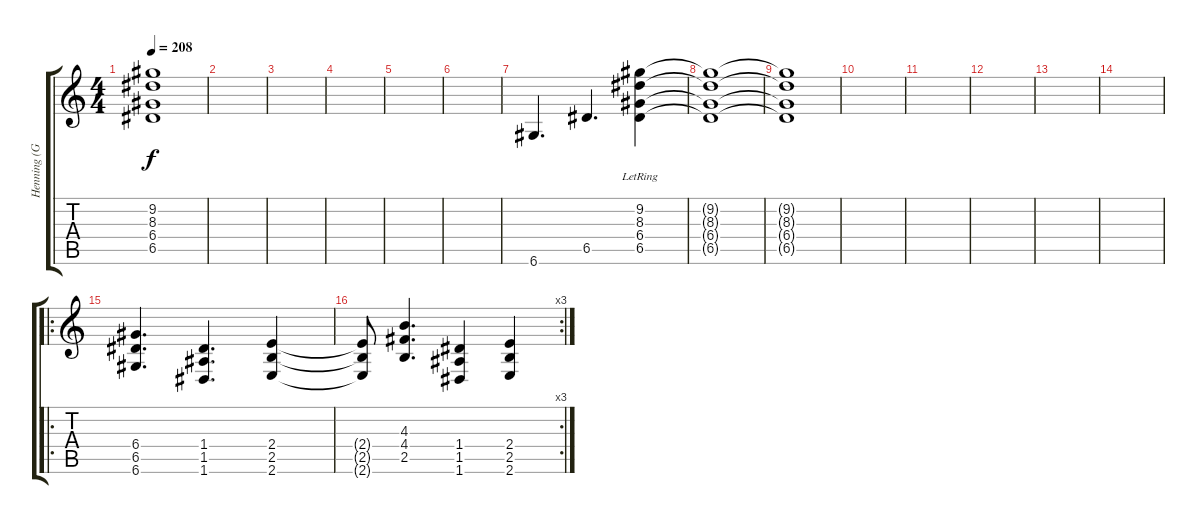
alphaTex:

\track ("Henning (Guitar)" "Henning (G") {instrument electricbasspick}
\staff {score tabs}
\tuning (E4 B3 G3 D3 A2 D2) {hide}
\ts (4 4)
\tempo 208
\clef g2
\ks c
(9.2{t} 8.3{t} 6.4{t} 6.5{t}).1{dy f} |
|
|
|
|
|
6.6.4{d volume 7 instrument electricguitarclean} 6.5.4{d} (9.2 8.3{lr} 6.4{lr} 6.5).4 |
(9.2{t} 8.3{t} 6.4{t} 6.5{t}).1 |
(9.2{t} 8.3{t} 6.4{t} 6.5{t}).1 |
|
|
|
|
|
\ro
(6.4 6.5 6.6).4{d volume 13 instrument distortionguitar} (1.4 1.5 1.6).4{d} (2.4 2.5 2.6).4 |
\rc 3
(2.4{t} 2.5{t} 2.6{t}).8 (4.3 4.4 2.5).4{d} (1.4 1.5 1.6).4 (2.4 2.5 2.6).4
